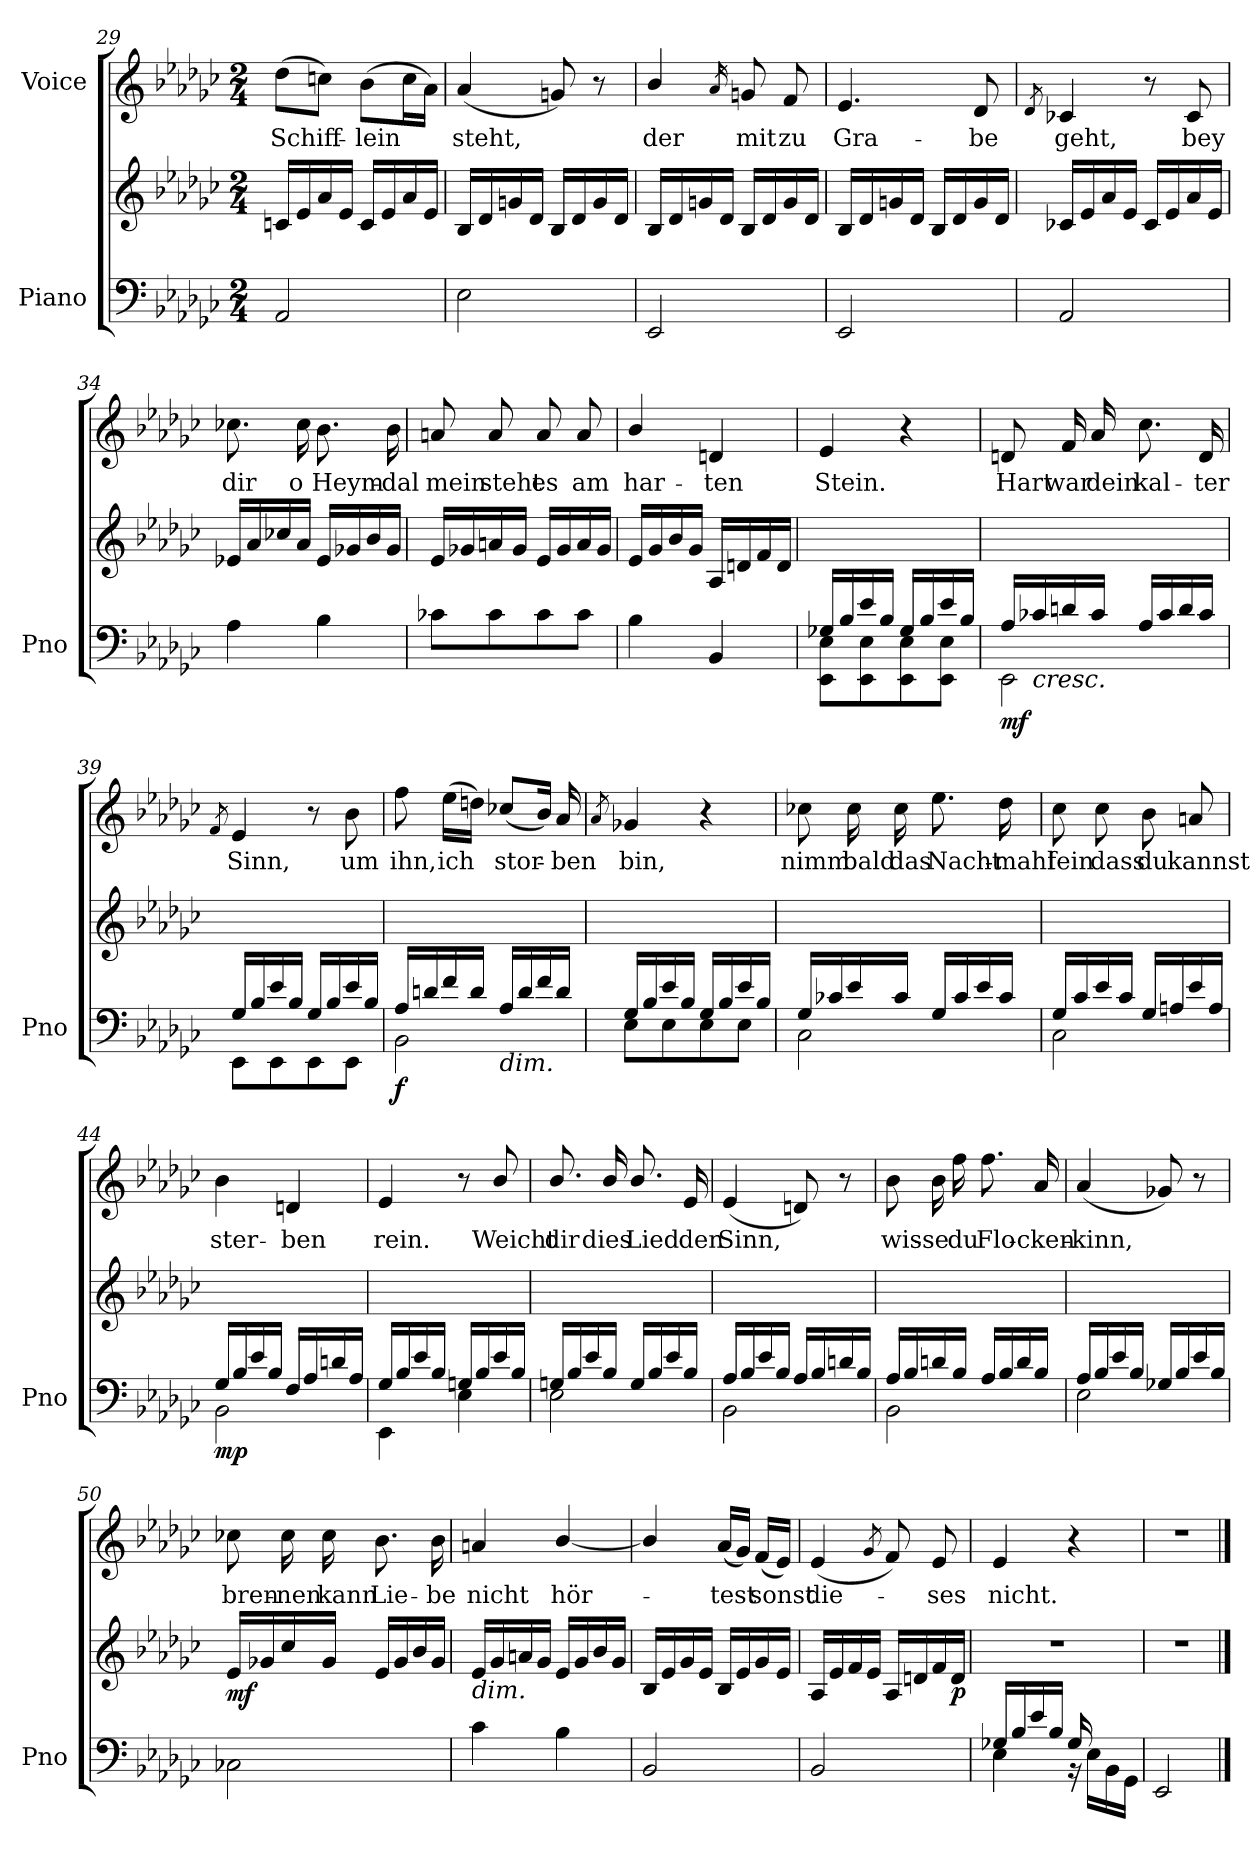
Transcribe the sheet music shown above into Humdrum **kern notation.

**kern	**kern	**dynam	**kern	**text
*part2	*part2	*part2	*part1	*part1
*staff3	*staff2	*staff2/3	*staff1	*staff1
*I"Piano	*	*	*I"Voice	*
*I'Pno	*	*	*	*
*clefF4	*clefG2	*	*clefG2	*
*k[b-e-a-d-g-c-]	*k[b-e-a-d-g-c-]	*	*k[b-e-a-d-g-c-]	*
*M2/4	*M2/4	*	*M2/4	*
=29	=29	=29	=29	=29
!	!	!	!	!LO:LY:b
2AA-/	16cn/LL	.	(>8dd-\L	Schiff-
.	16e-/	.	.	.
.	16a-/	.	8ccn\J)	.
.	16e-/JJ	.	.	.
!	!	!	!	!LO:LY:b
.	16c/LL	.	(>8b-\L	-lein
.	16e-/	.	.	.
.	16a-/	.	16cc\L	.
.	16e-/JJ	.	16a-\JJ)	.
=30	=30	=30	=30	=30
!	!	!	!	!LO:LY:b
2E-\	16B-/LL	.	(<4a-/	steht,
.	16d-/	.	.	.
.	16gn/	.	.	.
.	16d-/JJ	.	.	.
.	16B-/LL	.	8gn/)	.
.	16d-/	.	.	.
.	16g/	.	8r	.
.	16d-/JJ	.	.	.
=31	=31	=31	=31	=31
!	!	!	!	!LO:LY:b
2EE-/	16B-/LL	.	4b-/	der
.	16d-/	.	.	.
.	16gn/	.	.	.
.	16d-/JJ	.	.	.
.	.	.	16qa-/	.
!	!	!	!	!LO:LY:b
.	16B-/LL	.	8gn/	mit
.	16d-/	.	.	.
!	!	!	!	!LO:LY:b
.	16g/	.	8f/	zu
.	16d-/JJ	.	.	.
!!LO:LB:g=z
=32	=32	=32	=32	=32
!	!	!	!	!LO:LY:b
2EE-/	16B-/LL	.	4.e-/	Gra-
.	16d-/	.	.	.
.	16gn/	.	.	.
.	16d-/JJ	.	.	.
.	16B-/LL	.	.	.
.	16d-/	.	.	.
!	!	!	!	!LO:LY:b
.	16g/	.	8d-/	-be
.	16d-/JJ	.	.	.
=33	=33	=33	=33	=33
.	.	.	8qd-/	.
!	!	!	!	!LO:LY:b
2AA-/	16c-X/LL	.	4c-X/	geht,
.	16e-/	.	.	.
.	16a-/	.	.	.
.	16e-/JJ	.	.	.
.	16c-/LL	.	8r	.
.	16e-/	.	.	.
!	!	!	!	!LO:LY:b
.	16a-/	.	8c-/	bey
.	16e-/JJ	.	.	.
=34	=34	=34	=34	=34
!	!	!	!	!LO:LY:b
4A-\	16e-X/LL	.	8.cc-X\	dir
.	16a-/	.	.	.
.	16cc-X/	.	.	.
!	!	!	!	!LO:LY:b
.	16a-/JJ	.	16cc-\	o
!	!	!	!	!LO:LY:b
4B-\	16e-/LL	.	8.b-\	Heym-
.	16g-X/	.	.	.
.	16b-/	.	.	.
!	!	!	!	!LO:LY:b
.	16g-/JJ	.	16b-\	-dal
=35	=35	=35	=35	=35
!	!	!	!	!LO:LY:b
8c-X\L	16e-/LL	.	8an/	mein
.	16g-X/	.	.	.
!	!	!	!	!LO:LY:b
8c-\	16an/	.	8a/	steht
.	16g-/JJ	.	.	.
!	!	!	!	!LO:LY:b
8c-\	16e-/LL	.	8a/	es
.	16g-/	.	.	.
!	!	!	!	!LO:LY:b
8c-\J	16a/	.	8a/	am
.	16g-/JJ	.	.	.
=36	=36	=36	=36	=36
!	!	!	!	!LO:LY:b
4B-\	16e-/LL	.	4b-/	har-
.	16g-/	.	.	.
.	16b-/	.	.	.
.	16g-/JJ	.	.	.
!	!	!	!	!LO:LY:b
4BB-/	16A-/LL	.	4dn/	-ten
.	16dn/	.	.	.
.	16f/	.	.	.
.	16d/JJ	.	.	.
!!LO:LB:g=z
=37	=37	=37	=37	=37
*^	*	*	*	*
!	!	!	!	!	!LO:LY:b
8EE-\ 8E-\L	16G-X/LL	2ryy	.	4e-/	Stein.
.	16B-/	.	.	.	.
8EE-\ 8E-\	16e-/	.	.	.	.
.	16B-/JJ	.	.	.	.
8EE-\ 8E-\	16G-/LL	.	.	4r	.
.	16B-/	.	.	.	.
8EE-\ 8E-\J	16e-/	.	.	.	.
.	16B-/JJ	.	.	.	.
=38	=38	=38	=38	=38	=38
!	!	!	!LO:DY:b=2	!	!LO:LY:b
2EE-\	16A-/LL	2ryy	mf	8dn/	Hart
!	!LO:TX:b:i:t=cresc.	!	!	!	!
.	16c-X/	.	.	.	.
!	!	!	!	!	!LO:LY:b
.	16dn/	.	.	16f/	war
!	!	!	!	!	!LO:LY:b
.	16c-/JJ	.	.	16a-/	dein
!	!	!	!	!	!LO:LY:b
.	16A-/LL	.	.	8.cc-\	kal-
.	16c-/	.	.	.	.
.	16d/	.	.	.	.
!	!	!	!	!	!LO:LY:b
.	16c-/JJ	.	.	16d/	-ter
=39	=39	=39	=39	=39	=39
.	.	.	.	8qf/	.
!	!	!	!	!	!LO:LY:b
8EE-\L	16G-/LL	2ryy	.	4e-/	Sinn,
.	16B-/	.	.	.	.
8EE-\	16e-/	.	.	.	.
.	16B-/JJ	.	.	.	.
8EE-\	16G-/LL	.	.	8r	.
.	16B-/	.	.	.	.
!	!	!	!	!	!LO:LY:b
8EE-\J	16e-/	.	.	8b-\	um
.	16B-/JJ	.	.	.	.
=40	=40	=40	=40	=40	=40
!	!	!	!LO:DY:b=2	!	!LO:LY:b
2BB-\	16A-/LL	2ryy	f	8ff\	ihn,
.	16dn/	.	.	.	.
!	!	!	!	!	!LO:LY:b
.	16f/	.	.	(>16ee-\LL	ich
.	16d/JJ	.	.	16ddn\JJ)	.
!	!LO:TX:b:i:t=dim.	!	!	!	!
!	!	!	!	!	!LO:LY:b
.	16A-/LL	.	.	(<8cc-X/L	stor-
.	16d/	.	.	.	.
.	16f/	.	.	16b-/Jk)	.
!	!	!	!	!	!LO:LY:b
.	16d/JJ	.	.	16a-/	-ben
!!LO:LB:g=z
=41	=41	=41	=41	=41	=41
.	.	.	.	8qa-/	.
!	!	!	!	!	!LO:LY:b
8E-\L	16G-/LL	2ryy	.	4g-X/	bin,
.	16B-/	.	.	.	.
8E-\	16e-/	.	.	.	.
.	16B-/JJ	.	.	.	.
8E-\	16G-/LL	.	.	4r	.
.	16B-/	.	.	.	.
8E-\J	16e-/	.	.	.	.
.	16B-/JJ	.	.	.	.
=42	=42	=42	=42	=42	=42
!	!	!	!	!	!LO:LY:b
2C-\	16G-/LL	2ryy	.	8cc-X\	nimm
.	16c-X/	.	.	.	.
!	!	!	!	!	!LO:LY:b
.	16e-/	.	.	16cc-\	bald
!	!	!	!	!	!LO:LY:b
.	16c-/JJ	.	.	16cc-\	das
!	!	!	!	!	!LO:LY:b
.	16G-/LL	.	.	8.ee-\	Nacht-
.	16c-/	.	.	.	.
.	16e-/	.	.	.	.
!	!	!	!	!	!LO:LY:b
.	16c-/JJ	.	.	16dd-\	-mahl
=43	=43	=43	=43	=43	=43
!	!	!	!	!	!LO:LY:b
2C-\	16G-/LL	2ryy	.	8cc-\	fein
.	16c-/	.	.	.	.
!	!	!	!	!	!LO:LY:b
.	16e-/	.	.	8cc-\	dass
.	16c-/JJ	.	.	.	.
!	!	!	!	!	!LO:LY:b
.	16G-/LL	.	.	8b-\	du
.	16An/	.	.	.	.
!	!	!	!	!	!LO:LY:b
.	16e-/	.	.	8an/	kannst
.	16A/JJ	.	.	.	.
=44	=44	=44	=44	=44	=44
!	!	!	!LO:DY:b=2	!	!LO:LY:b
2BB-\	16G-/LL	2ryy	mp	4b-\	ster-
.	16B-/	.	.	.	.
.	16e-/	.	.	.	.
.	16B-/JJ	.	.	.	.
!	!	!	!	!	!LO:LY:b
.	16F/LL	.	.	4dn/	-ben
.	16A-/	.	.	.	.
.	16dn/	.	.	.	.
.	16A-/JJ	.	.	.	.
!!LO:PB:g=z
=45	=45	=45	=45	=45	=45
!	!	!	!	!	!LO:LY:b
4EE-\	16G-/LL	2ryy	.	4e-/	rein.
.	16B-/	.	.	.	.
.	16e-/	.	.	.	.
.	16B-/JJ	.	.	.	.
4E-\	16Gn/LL	.	.	8r	.
.	16B-/	.	.	.	.
!	!	!	!	!	!LO:LY:b
.	16e-/	.	.	8b-/	Weicht
.	16B-/JJ	.	.	.	.
=46	=46	=46	=46	=46	=46
!	!	!	!	!	!LO:LY:b
2E-\	16Gn/LL	2ryy	.	8.b-/	dir
.	16B-/	.	.	.	.
.	16e-/	.	.	.	.
!	!	!	!	!	!LO:LY:b
.	16B-/JJ	.	.	16b-/	dies
!	!	!	!	!	!LO:LY:b
.	16G/LL	.	.	8.b-/	Lied
.	16B-/	.	.	.	.
.	16e-/	.	.	.	.
!	!	!	!	!	!LO:LY:b
.	16B-/JJ	.	.	16e-/	den
=47	=47	=47	=47	=47	=47
!	!	!	!	!	!LO:LY:b
2BB-\	16A-/LL	2ryy	.	(<4e-/	Sinn,
.	16B-/	.	.	.	.
.	16e-/	.	.	.	.
.	16B-/JJ	.	.	.	.
.	16A-/LL	.	.	8dn/)	.
.	16B-/	.	.	.	.
.	16dn/	.	.	8r	.
.	16B-/JJ	.	.	.	.
=48	=48	=48	=48	=48	=48
!	!	!	!	!	!LO:LY:b
2BB-\	16A-/LL	2ryy	.	8b-\	wis-
.	16B-/	.	.	.	.
!	!	!	!	!	!LO:LY:b
.	16dn/	.	.	16b-\	-se
!	!	!	!	!	!LO:LY:b
.	16B-/JJ	.	.	16ff\	du
!	!	!	!	!	!LO:LY:b
.	16A-/LL	.	.	8.ff\	Flo-
.	16B-/	.	.	.	.
.	16d/	.	.	.	.
!	!	!	!	!	!LO:LY:b
.	16B-/JJ	.	.	16a-/	-cken-
=49	=49	=49	=49	=49	=49
!	!	!	!	!	!LO:LY:b
2E-\	16A-/LL	2ryy	.	(<4a-/	-kinn,
.	16B-/	.	.	.	.
.	16e-/	.	.	.	.
.	16B-/JJ	.	.	.	.
.	16G-X/LL	.	.	8g-X/)	.
.	16B-/	.	.	.	.
.	16e-/	.	.	8r	.
.	16B-/JJ	.	.	.	.
!!LO:LB:g=z
=50	=50	=50	=50	=50	=50
!	!	!	!LO:DY:b	!	!LO:LY:b
*v	*v	*	*	*	*
2C-X\	16e-/LL	mf	8cc-X\	bren-
.	16g-X/	.	.	.
!	!	!	!	!LO:LY:b
.	16cc-/	.	16cc-\	-nen
!	!	!	!	!LO:LY:b
.	16g-/JJ	.	16cc-\	kann
!	!	!	!	!LO:LY:b
.	16e-/LL	.	8.b-\	Lie-
.	16g-/	.	.	.
.	16b-/	.	.	.
!	!	!	!	!LO:LY:b
.	16g-/JJ	.	16b-\	-be
=51	=51	=51	=51	=51
!	!LO:TX:b:i:t=dim.	!	!	!
!	!	!	!	!LO:LY:b
4c-\	16e-/LL	.	4an/	nicht
.	16g-/	.	.	.
.	16an/	.	.	.
.	16g-/JJ	.	.	.
!	!	!	!	!LO:LY:b
4B-\	16e-/LL	.	[4b-/	hör-
.	16g-/	.	.	.
.	16b-/	.	.	.
.	16g-/JJ	.	.	.
=52	=52	=52	=52	=52
2BB-/	16B-/LL	.	4b-/]	.
.	16e-/	.	.	.
.	16g-/	.	.	.
.	16e-/JJ	.	.	.
!	!	!	!	!LO:LY:b
.	16B-/LL	.	(<16a-/LL	-test
.	16e-/	.	16g-/JJ)	.
!	!	!	!	!LO:LY:b
.	16g-/	.	(<16f/LL	sonst
.	16e-/JJ	.	16e-/JJ)	.
=53	=53	=53	=53	=53
!	!	!	!	!LO:LY:b
2BB-/	16A-/LL	.	(<4e-/	die-
.	16e-/	.	.	.
.	16f/	.	.	.
.	16e-/JJ	.	.	.
.	.	.	8qg-/	.
.	16A-/LL	.	8f/)	.
.	16dn/	.	.	.
!	!	!	!	!LO:LY:b
.	16f/	.	8e-/	-ses
!	!	!LO:DY:b	!	!
.	16d/JJ	p	.	.
=54	=54	=54	=54	=54
*	*	*	*MM80	*
*^	*	*	*	*
!	!	!	!	!	!LO:LY:b
*	*	*	*	*^	*
16G-X/LL	4E-\	2r	.	4e-/	8ryy	nicht.
16B-/	.	.	.	.	.	.
*	*	*	*	*MM70	*	*
16e-/	.	.	.	.	4.ryy	.
16B-/JJ	.	.	.	.	.	.
*	*	*	*	*MM60	*	*
16G-/	16r	.	.	4r	.	.
16ryy	16E-\LL	.	.	.	.	.
8ryy	16BB-\	.	.	.	.	.
.	16GG-\JJ	.	.	.	.	.
*v	*v	*	*	*v	*v	*
=55	=55	=55	=55	=55
2EE-/	2r	.	2r	.
==	==	==	==	==
*-	*-	*-	*-	*-
